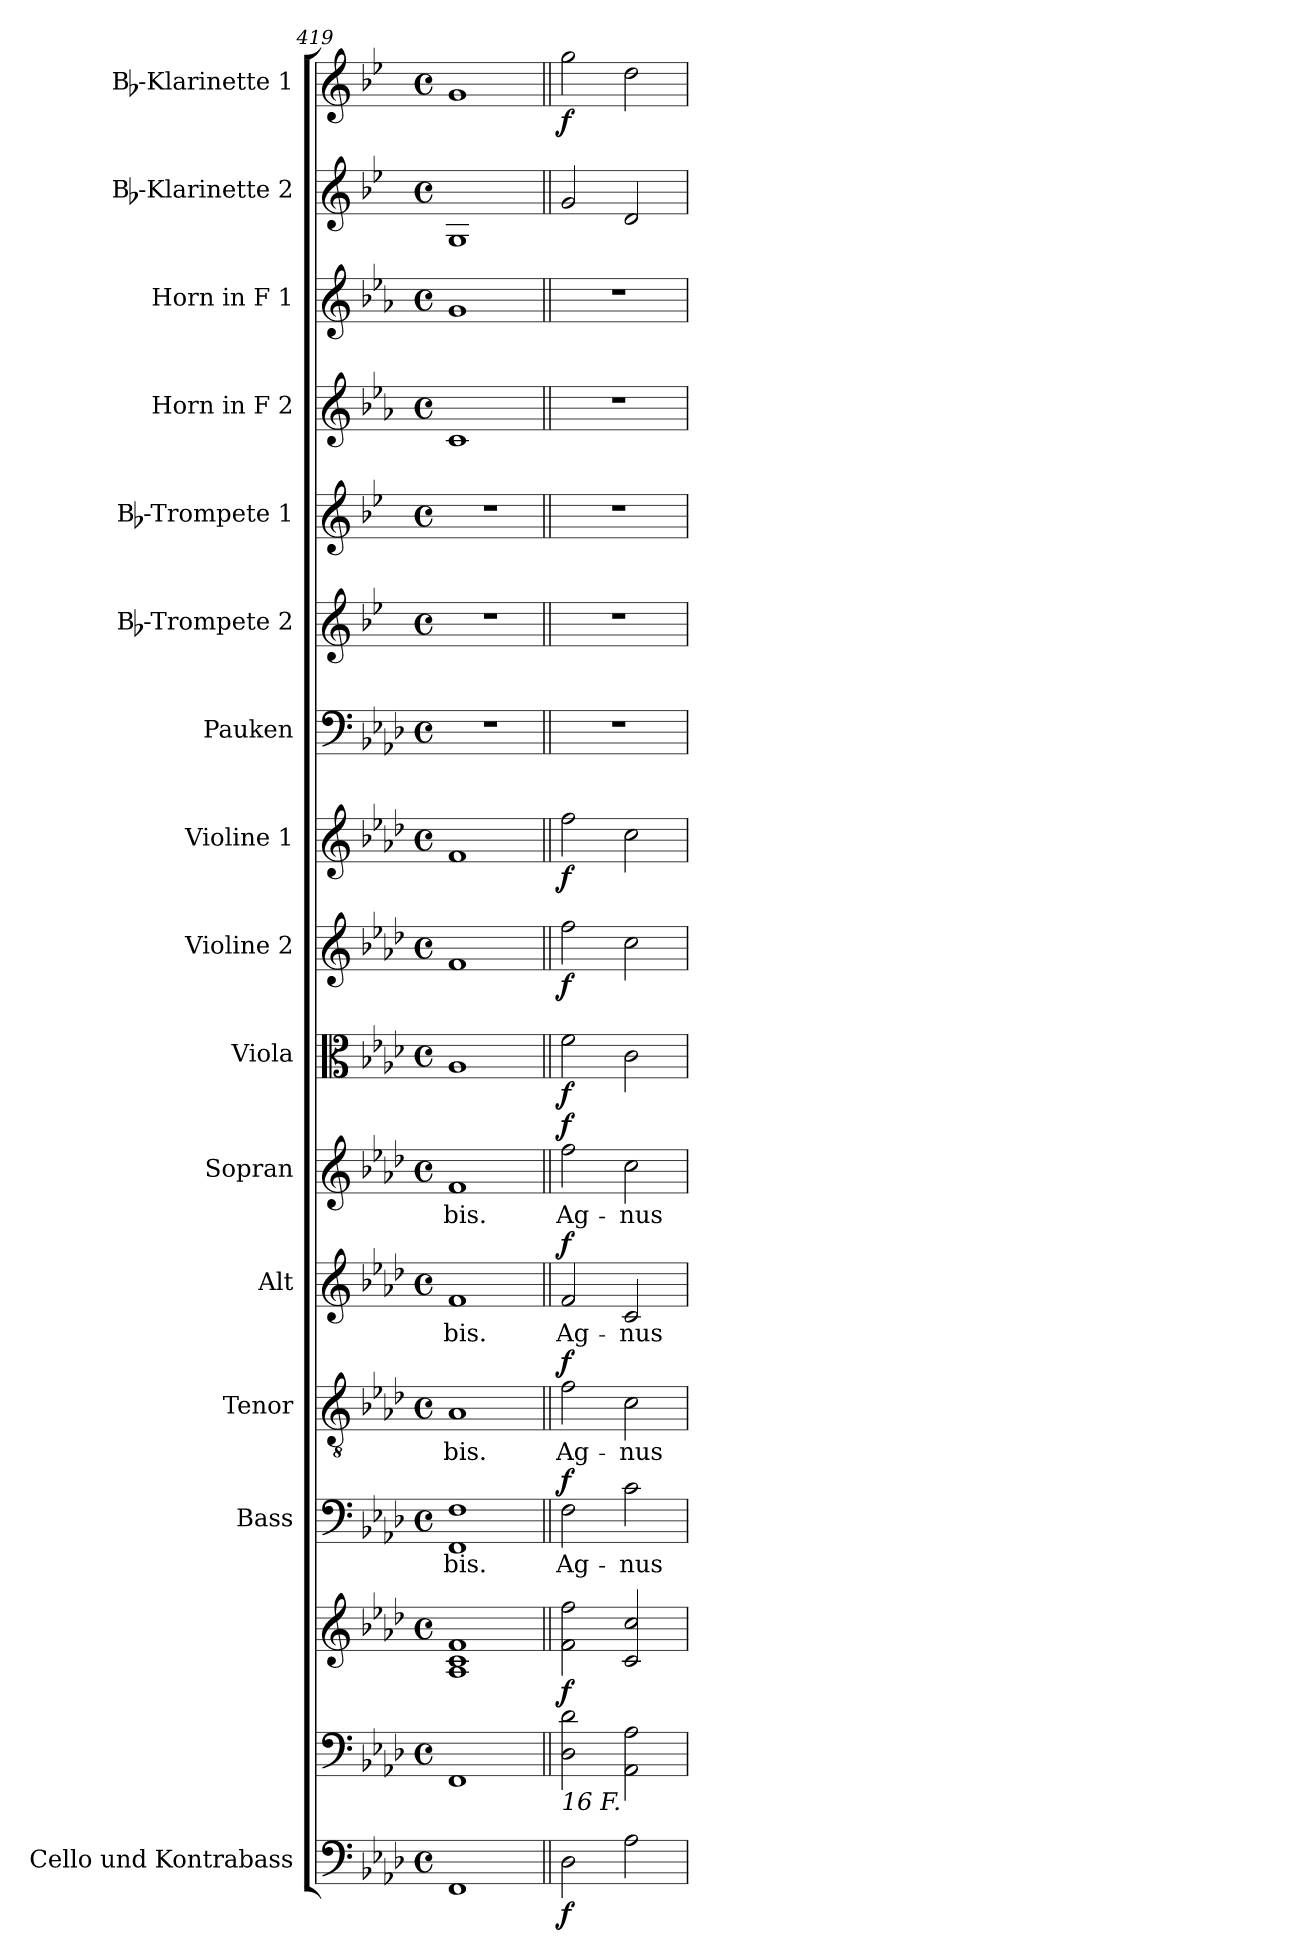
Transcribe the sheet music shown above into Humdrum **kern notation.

**kern	**dynam	**kern	**kern	**dynam	**kern	**text	**dynam	**kern	**text	**dynam	**kern	**text	**dynam	**kern	**text	**dynam	**kern	**dynam	**kern	**dynam	**kern	**dynam	**kern	**kern	**kern	**kern	**kern	**kern	**kern	**dynam
*part16	*part16	*part15	*part15	*part15	*part14	*part14	*part14	*part13	*part13	*part13	*part12	*part12	*part12	*part11	*part11	*part11	*part10	*part10	*part9	*part9	*part8	*part8	*part7	*part6	*part5	*part4	*part3	*part2	*part1	*part1
*staff17	*staff17	*staff16	*staff15	*staff15/16	*staff14	*staff14	*staff14	*staff13	*staff13	*staff13	*staff12	*staff12	*staff12	*staff11	*staff11	*staff11	*staff10	*staff10	*staff9	*staff9	*staff8	*staff8	*staff7	*staff6	*staff5	*staff4	*staff3	*staff2	*staff1	*staff1
*I"Cello und Kontrabass	*	*	*	*	*I"Bass	*	*	*I"Tenor	*	*	*I"Alt	*	*	*I"Sopran	*	*	*I"Viola	*	*I"Violine 2	*	*I"Violine 1	*	*I"Pauken	*I"Bb-Trompete 2	*I"Bb-Trompete 1	*I"Horn in F 2	*I"Horn in F 1	*I"Bb-Klarinette 2	*I"Bb-Klarinette 1	*
*I'Kb.	*	*	*	*	*I'B.	*	*	*I'T.	*	*	*I'A.	*	*	*I'S.	*	*	*I'Vla.	*	*I'Vl. 2	*	*I'Vl. 1	*	*I'Pk.	*I'Bb Trp. 2	*I'Bb Trp. 1	*	*	*I'Bb Kl. 2	*I'Bb Kl. 1	*
*clefF4	*	*clefF4	*clefG2	*	*clefF4	*	*	*clefGv2	*	*	*clefG2	*	*	*clefG2	*	*	*clefC3	*	*clefG2	*	*clefG2	*	*clefF4	*clefG2	*clefG2	*clefG2	*clefG2	*clefG2	*clefG2	*
*ITrd7c12	*	*	*	*	*	*	*	*	*	*	*	*	*	*	*	*	*	*	*	*	*	*	*	*ITrd1c2	*ITrd1c2	*ITrd4c7	*ITrd4c7	*ITrd1c2	*ITrd1c2	*
*k[b-e-a-d-]	*	*k[b-e-a-d-]	*k[b-e-a-d-]	*	*k[b-e-a-d-]	*	*	*k[b-e-a-d-]	*	*	*k[b-e-a-d-]	*	*	*k[b-e-a-d-]	*	*	*k[b-e-a-d-]	*	*k[b-e-a-d-]	*	*k[b-e-a-d-]	*	*k[b-e-a-d-]	*k[b-e-a-d-]	*k[b-e-a-d-]	*k[b-e-a-d-]	*k[b-e-a-d-]	*k[b-e-a-d-]	*k[b-e-a-d-]	*
*A-:	*	*A-:	*A-:	*	*A-:	*	*	*A-:	*	*	*A-:	*	*	*A-:	*	*	*A-:	*	*A-:	*	*A-:	*	*A-:	*A-:	*A-:	*A-:	*A-:	*A-:	*A-:	*
*M4/4	*	*M4/4	*M4/4	*	*M4/4	*	*	*M4/4	*	*	*M4/4	*	*	*M4/4	*	*	*M4/4	*	*M4/4	*	*M4/4	*	*M4/4	*M4/4	*M4/4	*M4/4	*M4/4	*M4/4	*M4/4	*
*met(c)	*	*met(c)	*met(c)	*	*met(c)	*	*	*met(c)	*	*	*met(c)	*	*	*met(c)	*	*	*met(c)	*	*met(c)	*	*met(c)	*	*met(c)	*met(c)	*met(c)	*met(c)	*met(c)	*met(c)	*met(c)	*
=419	=419	=419	=419	=419	=419	=419	=419	=419	=419	=419	=419	=419	=419	=419	=419	=419	=419	=419	=419	=419	=419	=419	=419	=419	=419	=419	=419	=419	=419	=419
!	!	!	!	!	!	!LO:LY:b	!	!	!LO:LY:b	!	!	!LO:LY:b	!	!	!LO:LY:b	!	!	!	!	!	!	!	!	!	!	!	!	!	!	!
1FFF	.	1FF	1A- 1c 1f	.	1FF 1F	-bis.	.	1A-	-bis.	.	1f	-bis.	.	1f	-bis.	.	1A-	.	1f	.	1f	.	1r	1r	1r	1F	1c	1F	1f	.
!!LO:PB:g=z
=420||	=420||	=420||	=420||	=420||	=420||	=420||	=420||	=420||	=420||	=420||	=420||	=420||	=420||	=420||	=420||	=420||	=420||	=420||	=420||	=420||	=420||	=420||	=420||	=420||	=420||	=420||	=420||	=420||	=420||	=420||
!	!	!LO:TX:b:i:t=16 F.	!	!	!	!	!	!	!	!	!	!	!	!	!	!	!	!	!	!	!	!	!	!	!	!	!	!	!	!
!	!LO:DY:b	!	!	!LO:DY:b	!	!LO:LY:b	!LO:DY:a	!	!LO:LY:b	!LO:DY:a	!	!LO:LY:b	!LO:DY:a	!	!LO:LY:b	!LO:DY:a	!	!LO:DY:b	!	!LO:DY:b	!	!LO:DY:b	!	!	!	!	!	!	!	!LO:DY:b
2DD-\	f	2D-\ 2d-\	2f\ 2ff\	f	2F\	Ag-	f	2f\	Ag-	f	2f/	Ag-	f	2ff\	Ag-	f	2f\	f	2ff\	f	2ff\	f	1r	1r	1r	1r	1r	2f/	2ff\	f
!	!	!	!	!	!	!LO:LY:b	!	!	!LO:LY:b	!	!	!LO:LY:b	!	!	!LO:LY:b	!	!	!	!	!	!	!	!	!	!	!	!	!	!	!
2AA-\	.	2AA-\ 2A-\	2c/ 2cc/	.	2c\	-nus	.	2c\	-nus	.	2c/	-nus	.	2cc\	-nus	.	2c\	.	2cc\	.	2cc\	.	.	.	.	.	.	2c/	2cc\	.
=	=	=	=	=	=	=	=	=	=	=	=	=	=	=	=	=	=	=	=	=	=	=	=	=	=	=	=	=	=	=
*-	*-	*-	*-	*-	*-	*-	*-	*-	*-	*-	*-	*-	*-	*-	*-	*-	*-	*-	*-	*-	*-	*-	*-	*-	*-	*-	*-	*-	*-	*-
